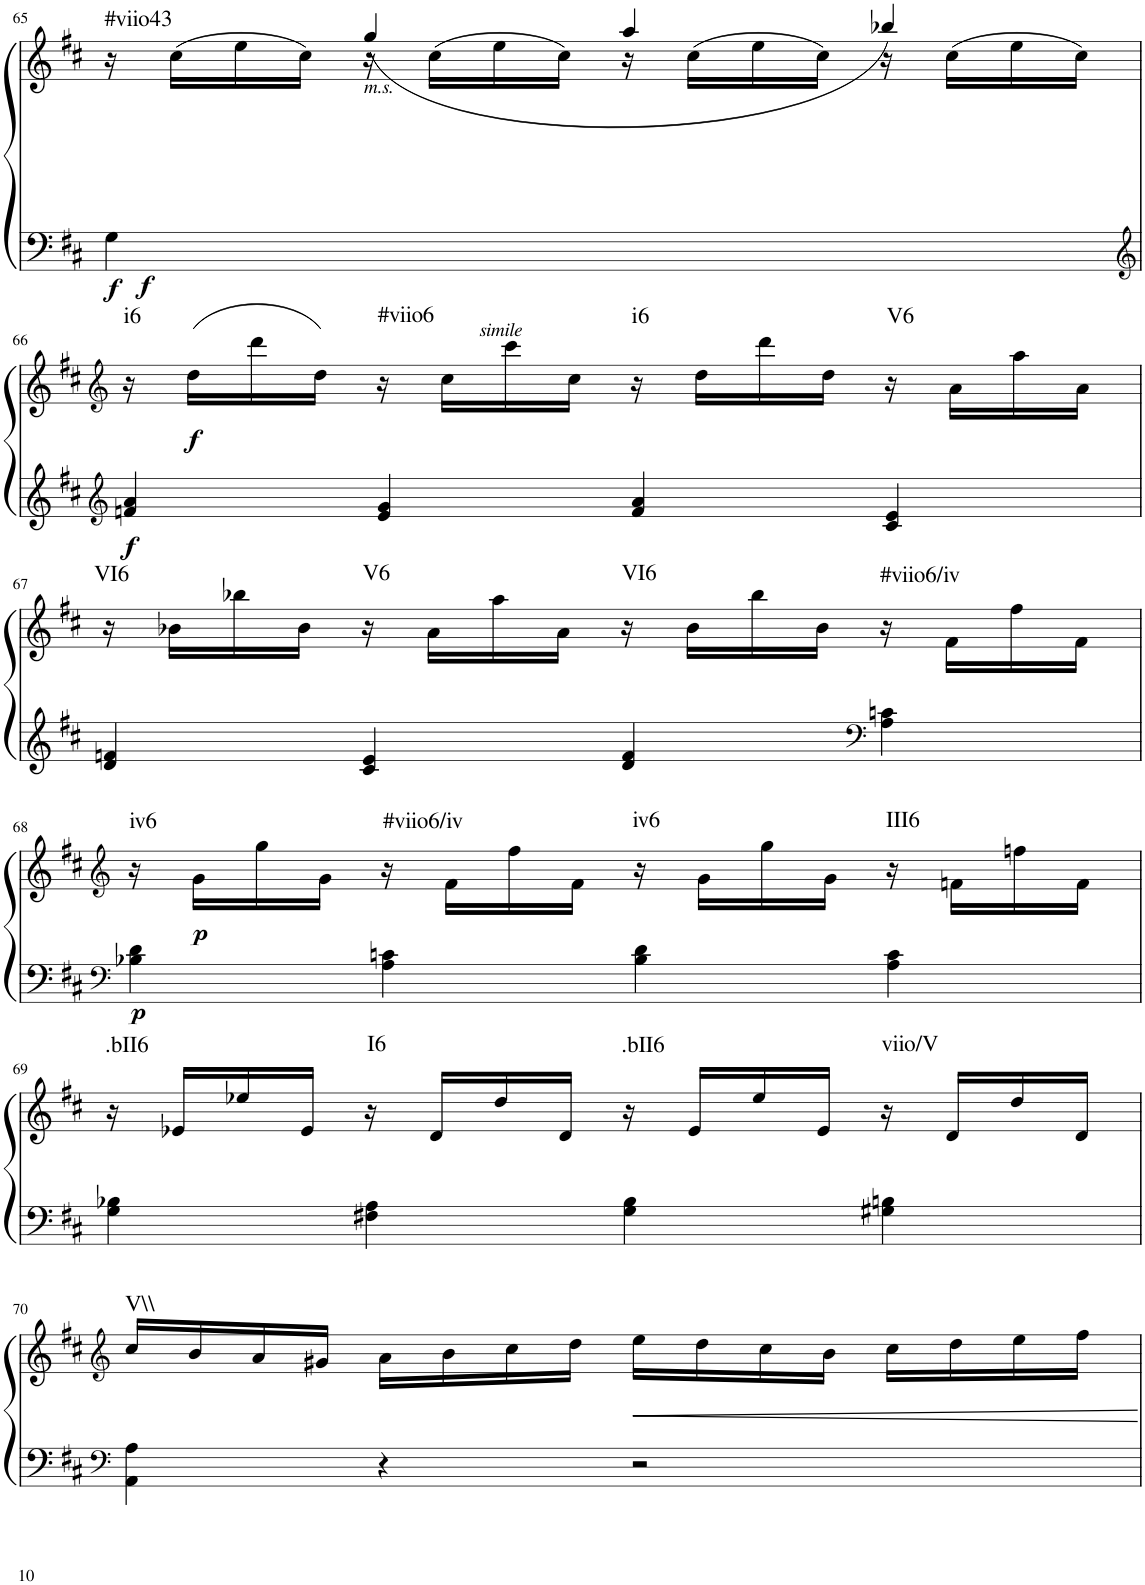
**kern	**kern	**dynam	**harte
*part1	*part1	*part1	*part1
*staff2	*staff1	*staff1/2	*
*I"unbenannt2	*	*	*
!!LO:PB:g=z
*clefF4	*clefG2	*	*
*k[f#c#]	*k[f#c#]	*	*
*M4/4	*M4/4	*	*
=65	=65	=65	=65
*	*^	*	*
!	!	!	!LO:DY:b=2	!
!	!	!	!LO:DY:n=1:b=2	!LO:H:kt=#viio43
4G\	16r	4ryy	f f	N
.	(16cc#\LL	.	.	.
.	16ee\	.	.	.
.	16cc#\JJ)	.	.	.
!LO:TX:a:i:t=m.s.	!	!	!	!
2.ryy	16r	(4gg/	.	.
.	(16cc#\LL	.	.	.
.	16ee\	.	.	.
.	16cc#\JJ)	.	.	.
.	16r	4aa/	.	.
.	(16cc#\LL	.	.	.
.	16ee\	.	.	.
.	16cc#\JJ)	.	.	.
.	16r	4bb-X/)	.	.
.	(16cc#\LL	.	.	.
.	16ee\	.	.	.
.	16cc#\JJ)	.	.	.
*	*v	*v	*	*
!!LO:LB:g=z
=66	=66	=66	=66
*clefG2	*clefG2	*	*
!	!	!LO:DY:b=2	!LO:H:kt=i6
4fn/ 4a/	16r	f	N
!	!	!LO:DY:b	!
.	(16dd\LL	f	.
.	16ddd\	.	.
.	16dd\JJ)	.	.
!	!	!	!LO:H:kt=#viio6
4e/ 4g/	16r	.	N
.	16cc#\LL	.	.
!	!LO:TX:a:i:t=simile	!	!
.	16ccc#\	.	.
.	16cc#\JJ	.	.
!	!	!	!LO:H:kt=i6
4f/ 4a/	16r	.	N
.	16dd\LL	.	.
.	16ddd\	.	.
.	16dd\JJ	.	.
!	!	!	!LO:H:kt=V6
4c#/ 4e/	16r	.	N
.	16a\LL	.	.
.	16aa\	.	.
.	16a\JJ	.	.
!!LO:LB:g=z
=67	=67	=67	=67
!	!	!	!LO:H:kt=VI6
4d/ 4fn/	16r	.	N
.	16b-X\LL	.	.
.	16bb-X\	.	.
.	16b-\JJ	.	.
!	!	!	!LO:H:kt=V6
4c#/ 4e/	16r	.	N
.	16a\LL	.	.
.	16aa\	.	.
.	16a\JJ	.	.
!	!	!	!LO:H:kt=VI6
4d/ 4f/	16r	.	N
.	16b-\LL	.	.
.	16bb-\	.	.
.	16b-\JJ	.	.
*clefF4	*	*	*
!	!	!	!LO:H:kt=#viio6/iv
4A\ 4cn\	16r	.	N
.	16f#\LL	.	.
.	16ff#\	.	.
.	16f#\JJ	.	.
!!LO:LB:g=z
=68	=68	=68	=68
*clefF4	*clefG2	*	*
!	!	!LO:DY:b=2	!LO:H:kt=iv6
4B-X\ 4d\	16r	p	N
!	!	!LO:DY:b	!
.	16g\LL	p	.
.	16gg\	.	.
.	16g\JJ	.	.
!	!	!	!LO:H:kt=#viio6/iv
4A\ 4cn\	16r	.	N
.	16f#\LL	.	.
.	16ff#\	.	.
.	16f#\JJ	.	.
!	!	!	!LO:H:kt=iv6
4B-\ 4d\	16r	.	N
.	16g\LL	.	.
.	16gg\	.	.
.	16g\JJ	.	.
!	!	!	!LO:H:kt=III6
4A\ 4c\	16r	.	N
.	16fn\LL	.	.
.	16ffn\	.	.
.	16f\JJ	.	.
!!LO:LB:g=z
=69	=69	=69	=69
!	!	!	!LO:H:kt=.bII6
4G\ 4B-X\	16r	.	N
.	16e-X/LL	.	.
.	16ee-X/	.	.
.	16e-/JJ	.	.
!	!	!	!LO:H:kt=I6
4F#X\ 4A\	16r	.	N
.	16d/LL	.	.
.	16dd/	.	.
.	16d/JJ	.	.
!	!	!	!LO:H:kt=.bII6
4G\ 4B-\	16r	.	N
.	16e-/LL	.	.
.	16ee-/	.	.
.	16e-/JJ	.	.
!	!	!	!LO:H:kt=viio/V
4G#X\ 4Bn\	16r	.	N
.	16d/LL	.	.
.	16dd/	.	.
.	16d/JJ	.	.
!!LO:LB:g=z
=70	=70	=70	=70
*clefF4	*clefG2	*	*
!	!	!	!LO:H:kt=V\\
4AA\ 4A\	16cc#/LL	.	N
.	16b/	.	.
.	16a/	.	.
.	16g#X/JJ	.	.
4r	16a\LL	.	.
.	16b\	.	.
.	16cc#\	.	.
.	16dd\JJ	.	.
2r	16ee\LL	.	.
.	16dd\	.	.
.	16cc#\	.	.
.	16b\JJ	.	.
.	16cc#\LL	.	.
.	16dd\	.	.
.	16ee\	.	.
.	16ff#\JJ	.	.
=	=	=	=
*-	*-	*-	*-
